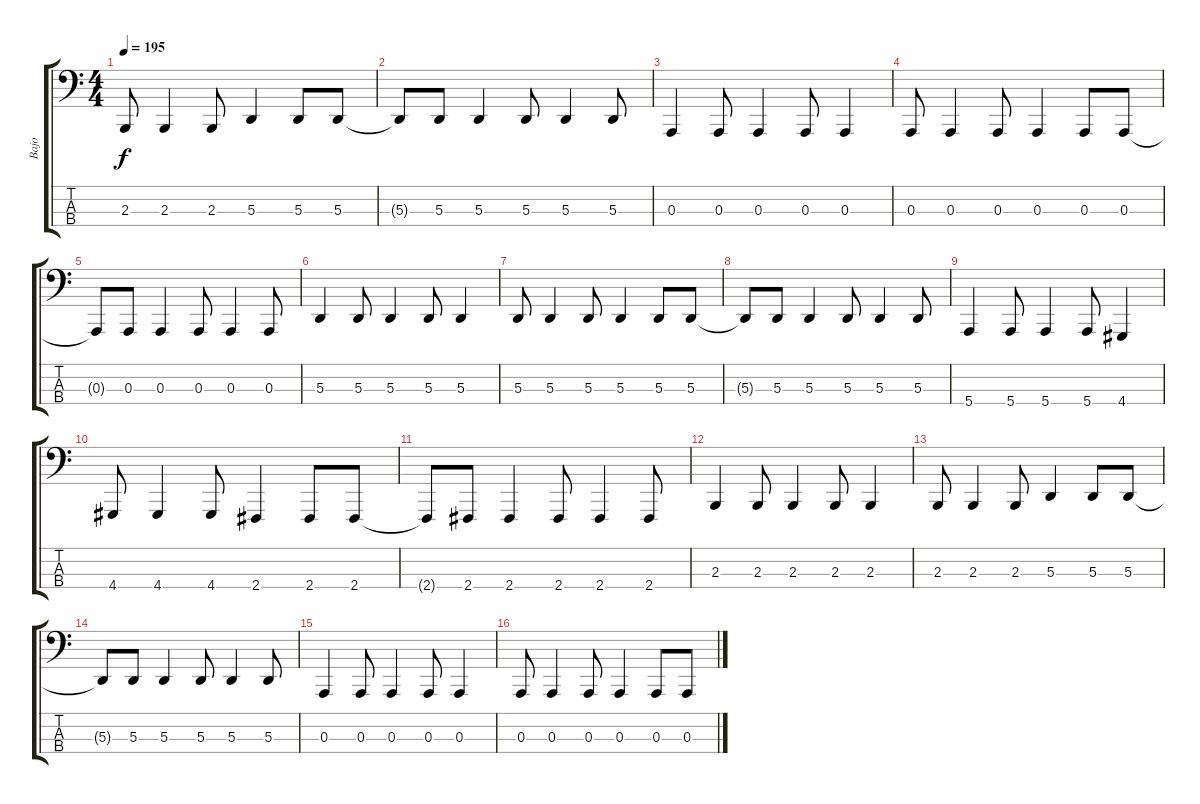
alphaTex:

\track ("Bajo" "Bajo") {instrument lead2sawtooth}
\staff {score tabs}
\tuning (G2 D2 A1 E1) {hide}
\ts (4 4)
\tempo 195
\clef f4
\ks c
2.3.8{dy f} 2.3.4 2.3.8 5.3.4 5.3.8 5.3.8 |
5.3{t}.8 5.3.8 5.3.4 5.3.8 5.3.4 5.3.8 |
0.3.4 0.3.8 0.3.4 0.3.8 0.3.4 |
0.3.8 0.3.4 0.3.8 0.3.4 0.3.8 0.3.8 |
0.3{t}.8 0.3.8 0.3.4 0.3.8 0.3.4 0.3.8 |
5.3.4 5.3.8 5.3.4 5.3.8 5.3.4 |
5.3.8 5.3.4 5.3.8 5.3.4 5.3.8 5.3.8 |
5.3{t}.8 5.3.8 5.3.4 5.3.8 5.3.4 5.3.8 |
5.4.4 5.4.8 5.4.4 5.4.8 4.4.4 |
4.4.8 4.4.4 4.4.8 2.4.4 2.4.8 2.4.8 |
2.4{t}.8 2.4.8 2.4.4 2.4.8 2.4.4 2.4.8 |
2.3.4 2.3.8 2.3.4 2.3.8 2.3.4 |
2.3.8 2.3.4 2.3.8 5.3.4 5.3.8 5.3.8 |
5.3{t}.8 5.3.8 5.3.4 5.3.8 5.3.4 5.3.8 |
0.3.4 0.3.8 0.3.4 0.3.8 0.3.4 |
0.3.8 0.3.4 0.3.8 0.3.4 0.3.8 0.3.8
